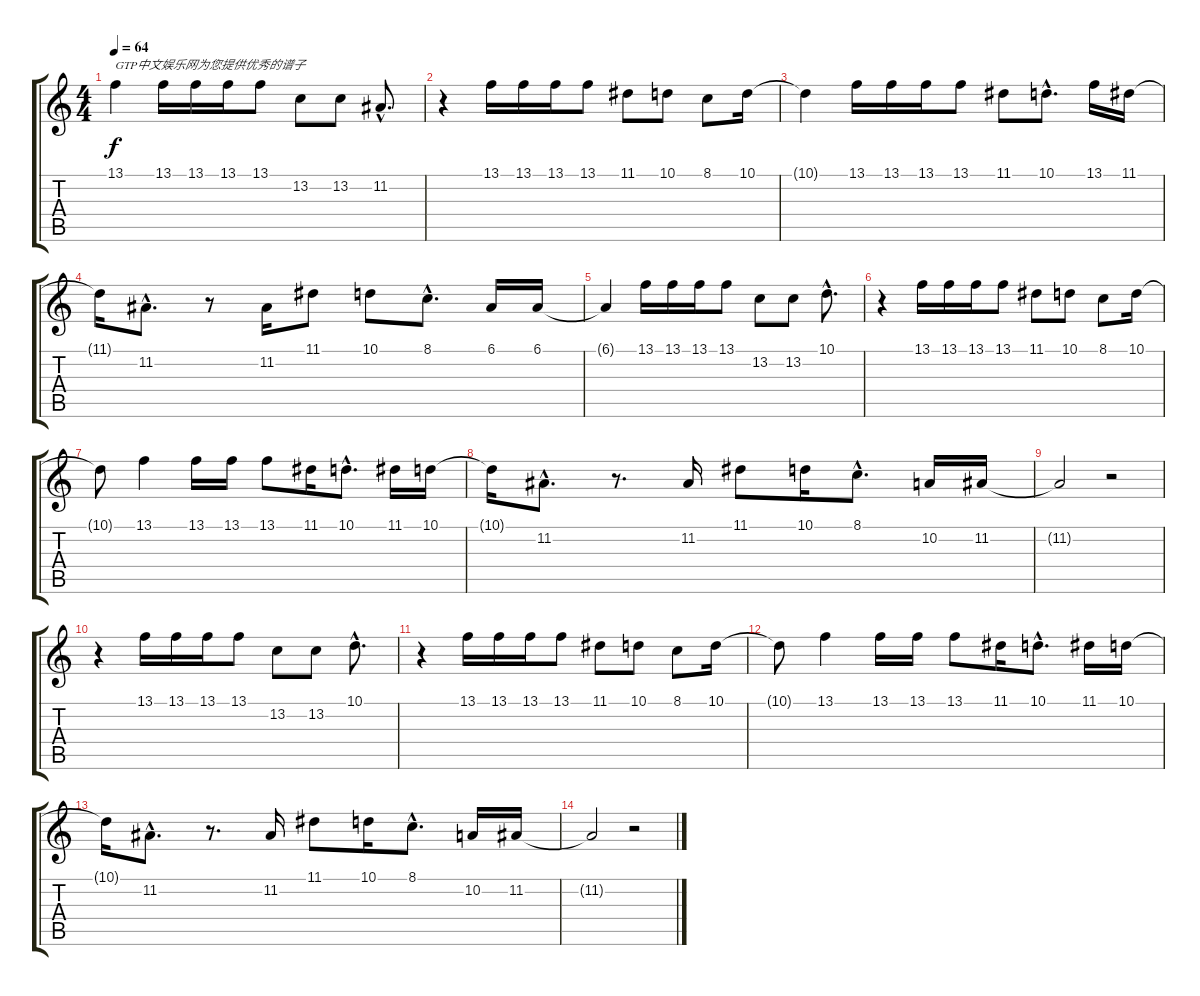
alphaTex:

\track "" {instrument voiceoohs}
\staff {score tabs}
\tuning (E4 B3 G3 D3 A2 E2) {hide}
\ts (4 4)
\tempo 64
\clef g2
\ks c
13.1.4{txt "GTP中文娱乐网为您提供优秀的谱子" dy f instrument voiceoohs} 13.1.16 13.1.16 13.1.16 13.1.8 13.2.8 13.2.8 11.2{hac}.8{d} |
r.4 13.1.16 13.1.16 13.1.16 13.1.8 11.1.8 10.1.8 8.1.8 10.1.16 |
10.1{t}.4 13.1.16 13.1.16 13.1.16 13.1.8 11.1.8 10.1{hac}.8{d} 13.1.16 11.1.16 |
11.1{t}.16 11.2{hac}.8{d} r.8 11.2.16 11.1.8 10.1.8 8.1{hac}.8{d} 6.1.16 6.1.16 |
6.1{t}.4 13.1.16 13.1.16 13.1.16 13.1.8 13.2.8 13.2.8 10.1{hac}.8{d} |
r.4 13.1.16 13.1.16 13.1.16 13.1.8 11.1.8 10.1.8 8.1.8 10.1.16 |
10.1{t}.8 13.1.4 13.1.16 13.1.16 13.1.8 11.1.16 10.1{hac}.8{d} 11.1.16 10.1.16 |
10.1{t}.16 11.2{hac}.8{d} r.8{d} 11.2.16 11.1.8 10.1.16 8.1{hac}.8{d} 10.2.16 11.2.16 |
11.2{t}.2 r.2 |
r.4 13.1.16 13.1.16 13.1.16 13.1.8 13.2.8 13.2.8 10.1{hac}.8{d} |
r.4 13.1.16 13.1.16 13.1.16 13.1.8 11.1.8 10.1.8 8.1.8 10.1.16 |
10.1{t}.8 13.1.4 13.1.16 13.1.16 13.1.8 11.1.16 10.1{hac}.8{d} 11.1.16 10.1.16 |
10.1{t}.16 11.2{hac}.8{d} r.8{d} 11.2.16 11.1.8 10.1.16 8.1{hac}.8{d} 10.2.16 11.2.16 |
11.2{t}.2 r.2
